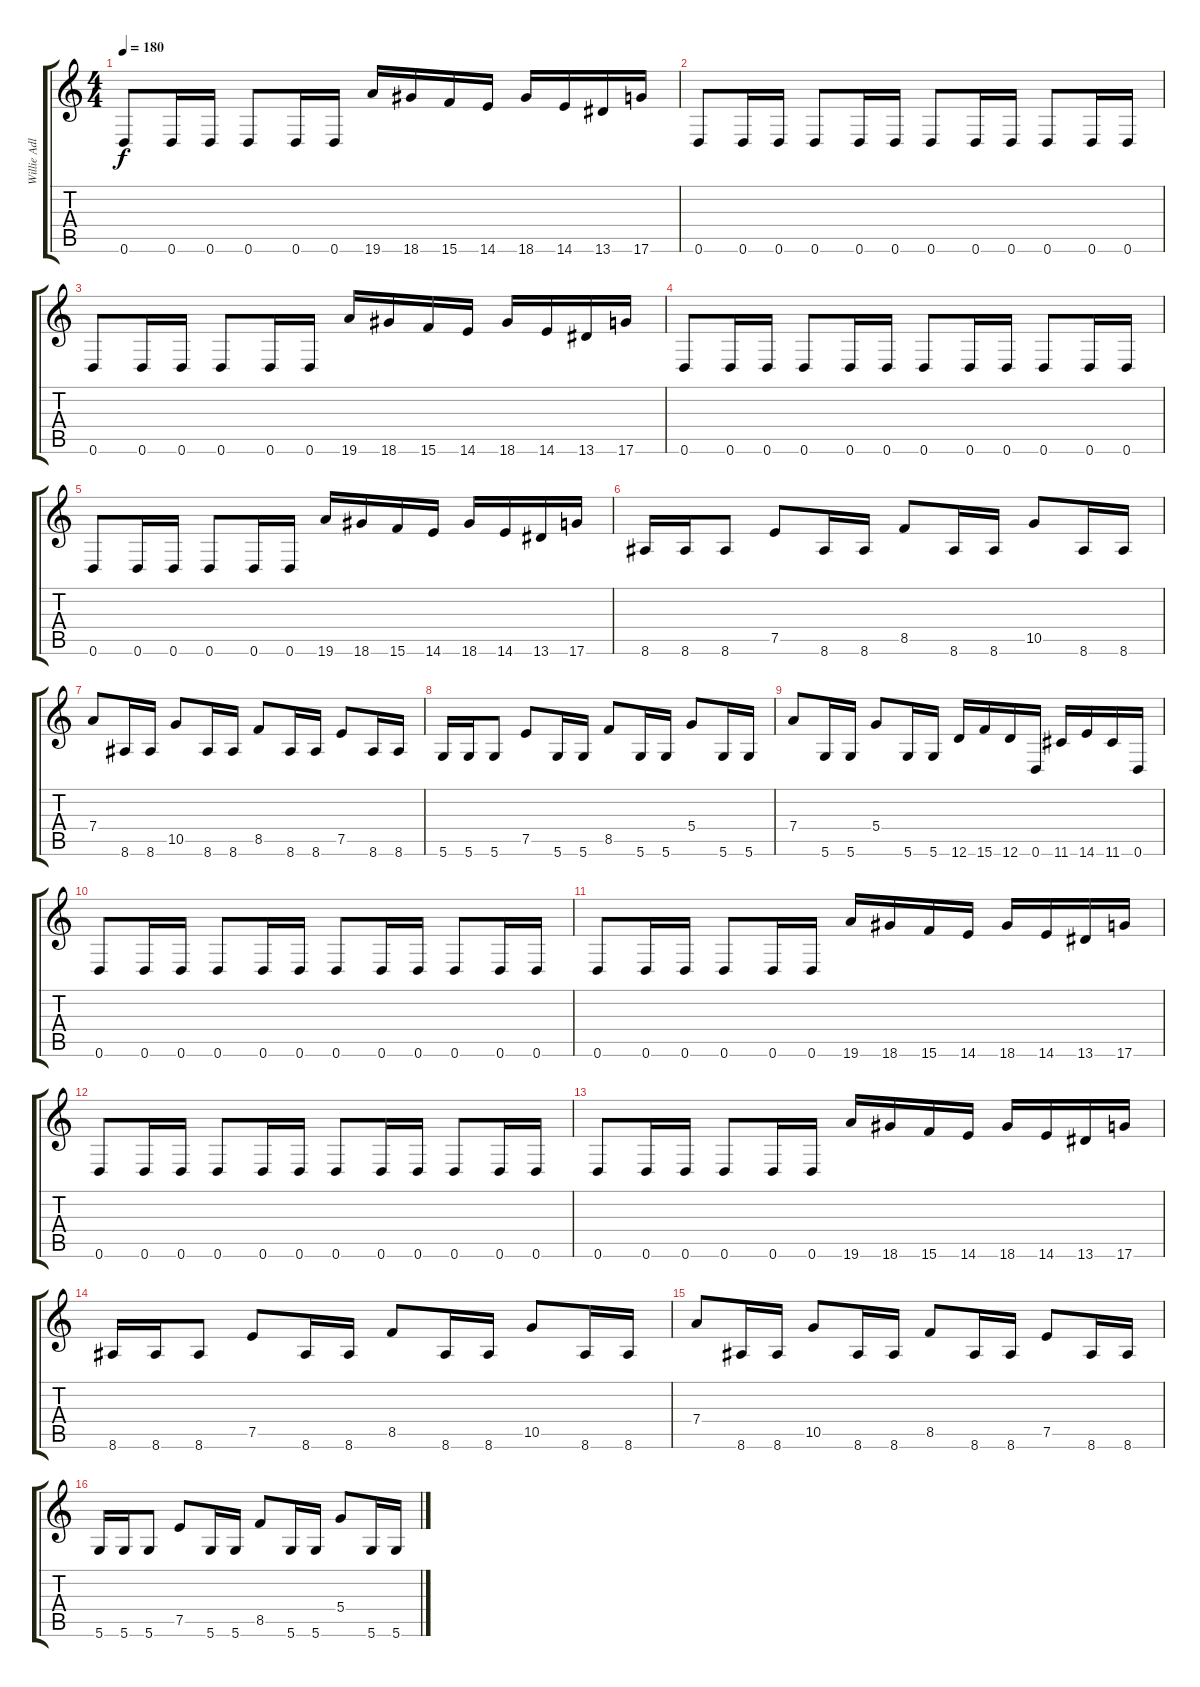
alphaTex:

\track ("Willie Adler" "Willie Adl") {instrument distortionguitar}
\staff {score tabs}
\tuning (E4 B3 G3 D3 A2 D2) {hide}
\ts (4 4)
\tempo 180
\clef g2
\ks c
0.6.8{dy f} 0.6.16 0.6.16 0.6.8 0.6.16 0.6.16 19.6.16 18.6.16 15.6.16 14.6.16 18.6.16 14.6.16 13.6.16 17.6.16 |
0.6.8 0.6.16 0.6.16 0.6.8 0.6.16 0.6.16 0.6.8 0.6.16 0.6.16 0.6.8 0.6.16 0.6.16 |
0.6.8 0.6.16 0.6.16 0.6.8 0.6.16 0.6.16 19.6.16 18.6.16 15.6.16 14.6.16 18.6.16 14.6.16 13.6.16 17.6.16 |
0.6.8 0.6.16 0.6.16 0.6.8 0.6.16 0.6.16 0.6.8 0.6.16 0.6.16 0.6.8 0.6.16 0.6.16 |
0.6.8 0.6.16 0.6.16 0.6.8 0.6.16 0.6.16 19.6.16 18.6.16 15.6.16 14.6.16 18.6.16 14.6.16 13.6.16 17.6.16 |
8.6.16 8.6.16 8.6.8 7.5.8 8.6.16 8.6.16 8.5.8 8.6.16 8.6.16 10.5.8 8.6.16 8.6.16 |
7.4.8 8.6.16 8.6.16 10.5.8 8.6.16 8.6.16 8.5.8 8.6.16 8.6.16 7.5.8 8.6.16 8.6.16 |
5.6.16 5.6.16 5.6.8 7.5.8 5.6.16 5.6.16 8.5.8 5.6.16 5.6.16 5.4.8 5.6.16 5.6.16 |
7.4.8 5.6.16 5.6.16 5.4.8 5.6.16 5.6.16 12.6.16 15.6.16 12.6.16 0.6.16 11.6.16 14.6.16 11.6.16 0.6.16 |
0.6.8 0.6.16 0.6.16 0.6.8 0.6.16 0.6.16 0.6.8 0.6.16 0.6.16 0.6.8 0.6.16 0.6.16 |
0.6.8 0.6.16 0.6.16 0.6.8 0.6.16 0.6.16 19.6.16 18.6.16 15.6.16 14.6.16 18.6.16 14.6.16 13.6.16 17.6.16 |
0.6.8 0.6.16 0.6.16 0.6.8 0.6.16 0.6.16 0.6.8 0.6.16 0.6.16 0.6.8 0.6.16 0.6.16 |
0.6.8 0.6.16 0.6.16 0.6.8 0.6.16 0.6.16 19.6.16 18.6.16 15.6.16 14.6.16 18.6.16 14.6.16 13.6.16 17.6.16 |
8.6.16 8.6.16 8.6.8 7.5.8 8.6.16 8.6.16 8.5.8 8.6.16 8.6.16 10.5.8 8.6.16 8.6.16 |
7.4.8 8.6.16 8.6.16 10.5.8 8.6.16 8.6.16 8.5.8 8.6.16 8.6.16 7.5.8 8.6.16 8.6.16 |
5.6.16 5.6.16 5.6.8 7.5.8 5.6.16 5.6.16 8.5.8 5.6.16 5.6.16 5.4.8 5.6.16 5.6.16
